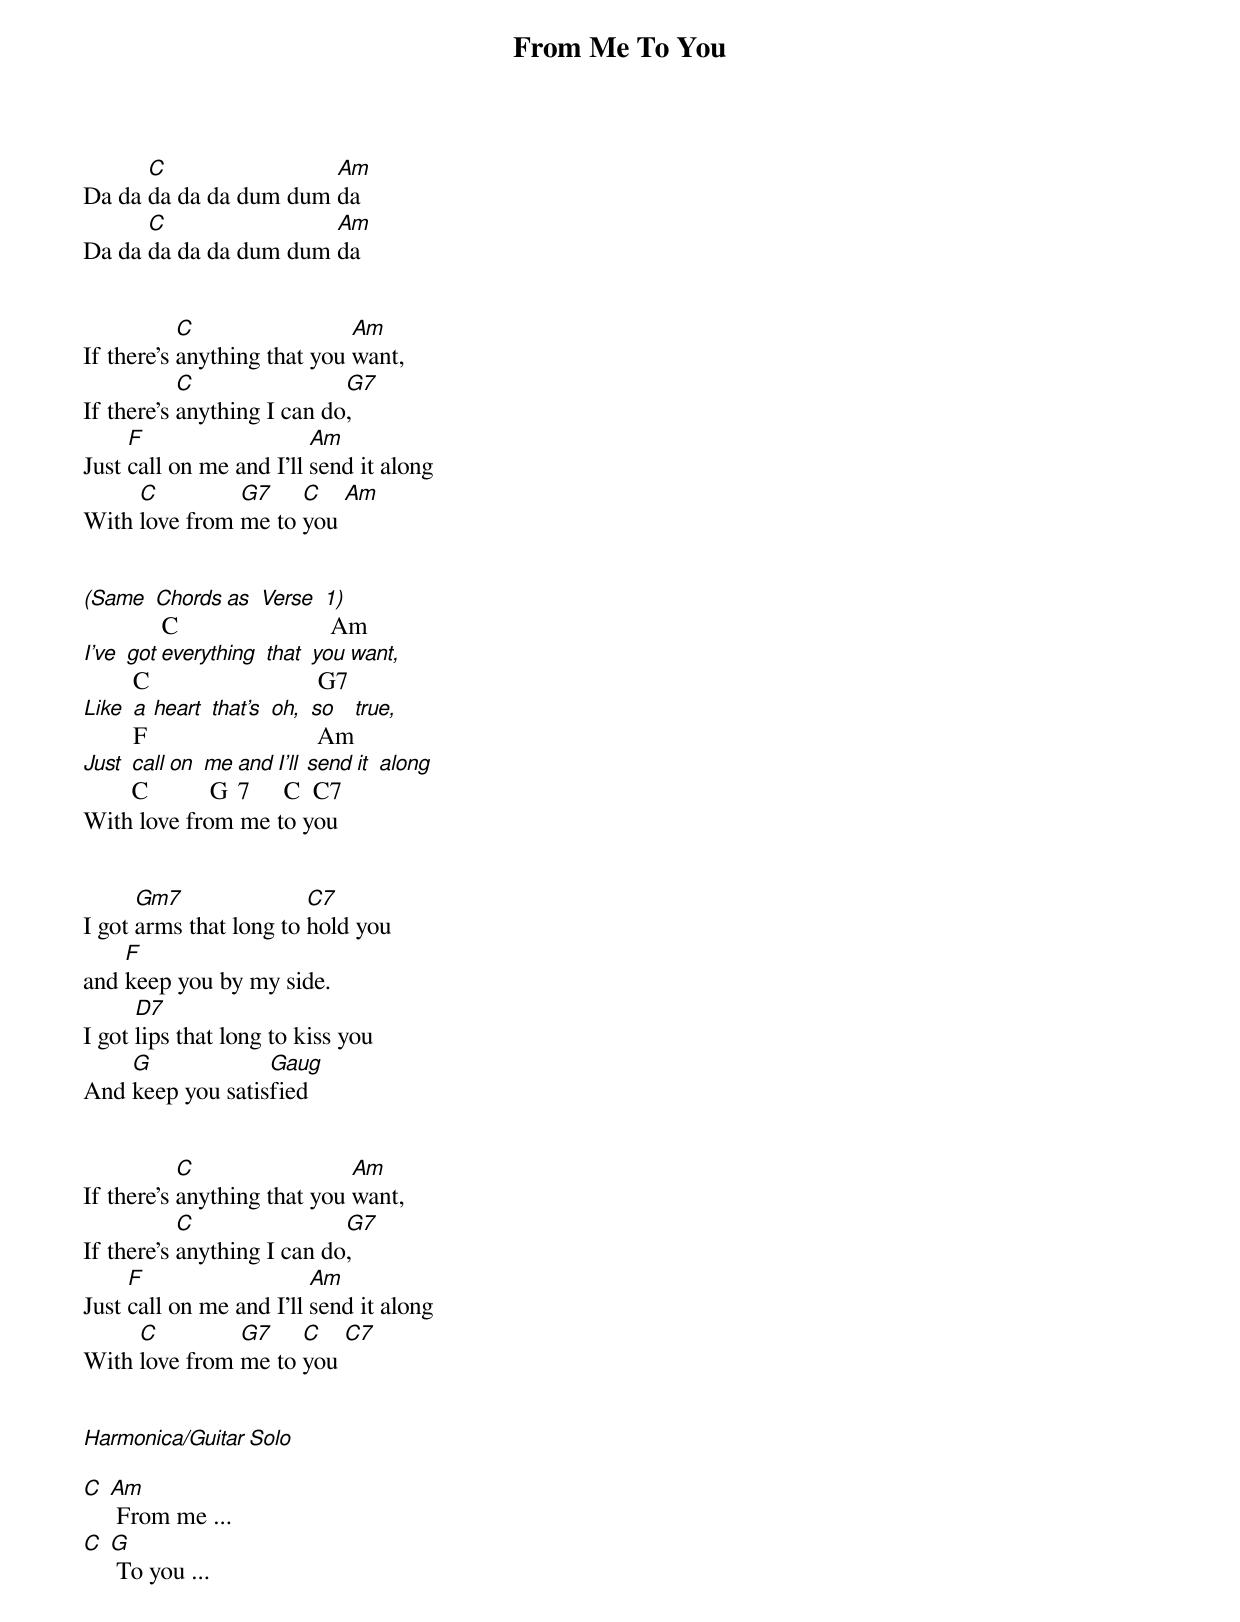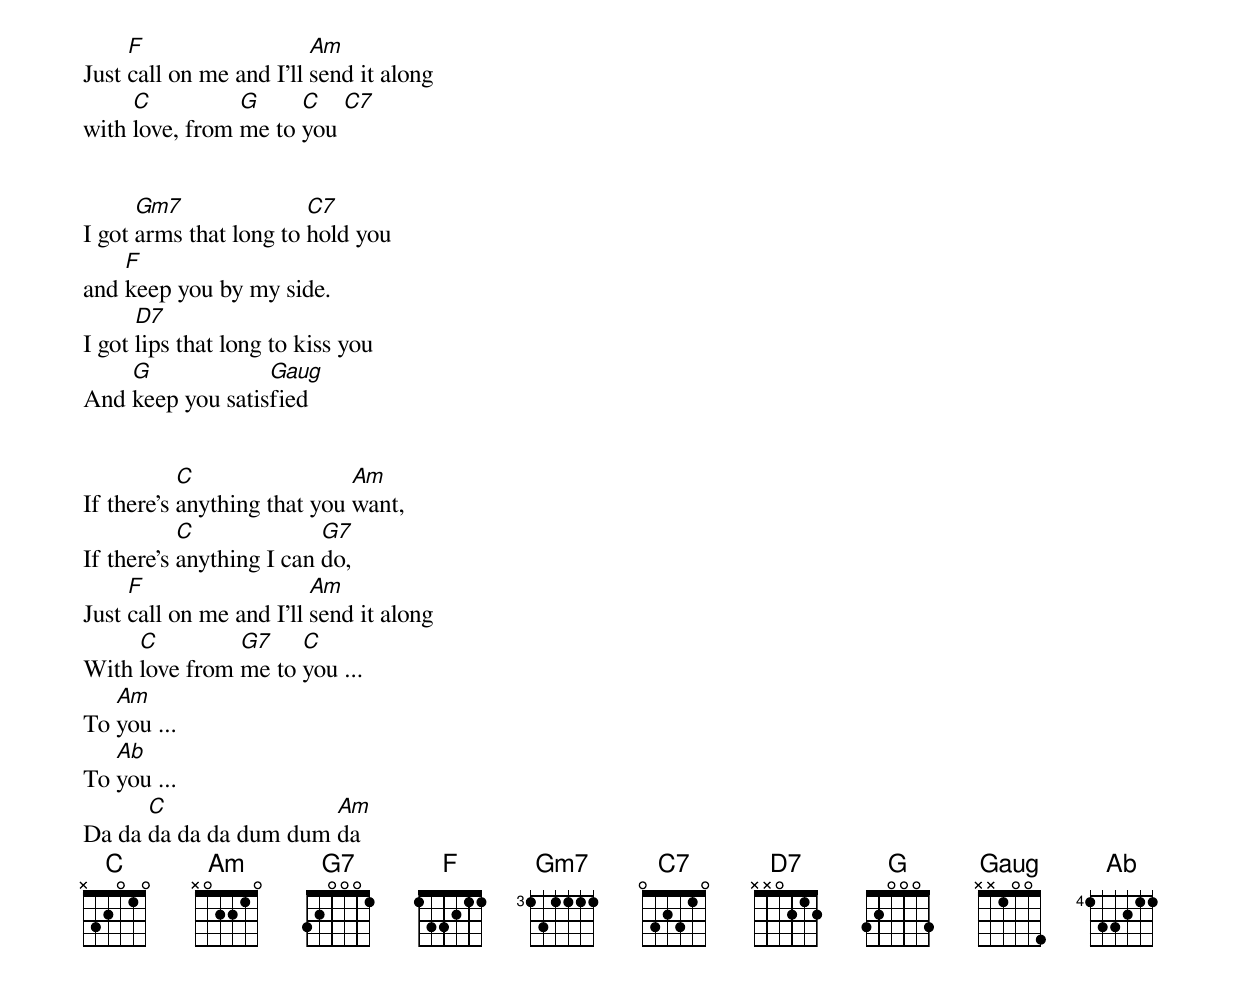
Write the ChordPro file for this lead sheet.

{title: From Me To You}
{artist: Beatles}
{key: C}
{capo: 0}
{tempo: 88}


Da da [C]da da da dum dum [Am]da
Da da [C]da da da dum dum [Am]da


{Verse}
If there's [C]anything that you [Am]want,
If there's [C]anything I can do[G7],
Just [F]call on me and I'll [Am]send it along
With [C]love from [G7]me to [C]you [Am]


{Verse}
[(Same] [Chords] C [as] [Verse] [1)] Am
[I've] [got] C [everything] [that] [you] G7[want,]
[Like] [a]F [heart] [that's] [oh,] [so] Am[true,]
[Just] [call]C [on] [me] G[and]7 [I'll] C [send] C7 [it] [along]
With love from me to you


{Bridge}
I got [Gm7]arms that long to [C7]hold you
and [F]keep you by my side.
I got [D7]lips that long to kiss you
And [G]keep you satis[Gaug]fied


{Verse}
If there's [C]anything that you [Am]want,
If there's [C]anything I can do[G7],
Just [F]call on me and I'll [Am]send it along
With [C]love from [G7]me to [C]you [C7]


[Harmonica/Guitar Solo]

[C] [Am] From me ...
[C] [G] To you ...

Just [F]call on me and I'll [Am]send it along
with [C]love, from [G]me to [C]you [C7]


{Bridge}
I got [Gm7]arms that long to [C7]hold you
and [F]keep you by my side.
I got [D7]lips that long to kiss you
And [G]keep you satis[Gaug]fied


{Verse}
If there's [C]anything that you [Am]want,
If there's [C]anything I can [G7]do,
Just [F]call on me and I'll [Am]send it along
With [C]love from [G7]me to [C]you ...
To [Am]you ...
To [Ab]you ...
Da da [C]da da da dum dum [Am]da
